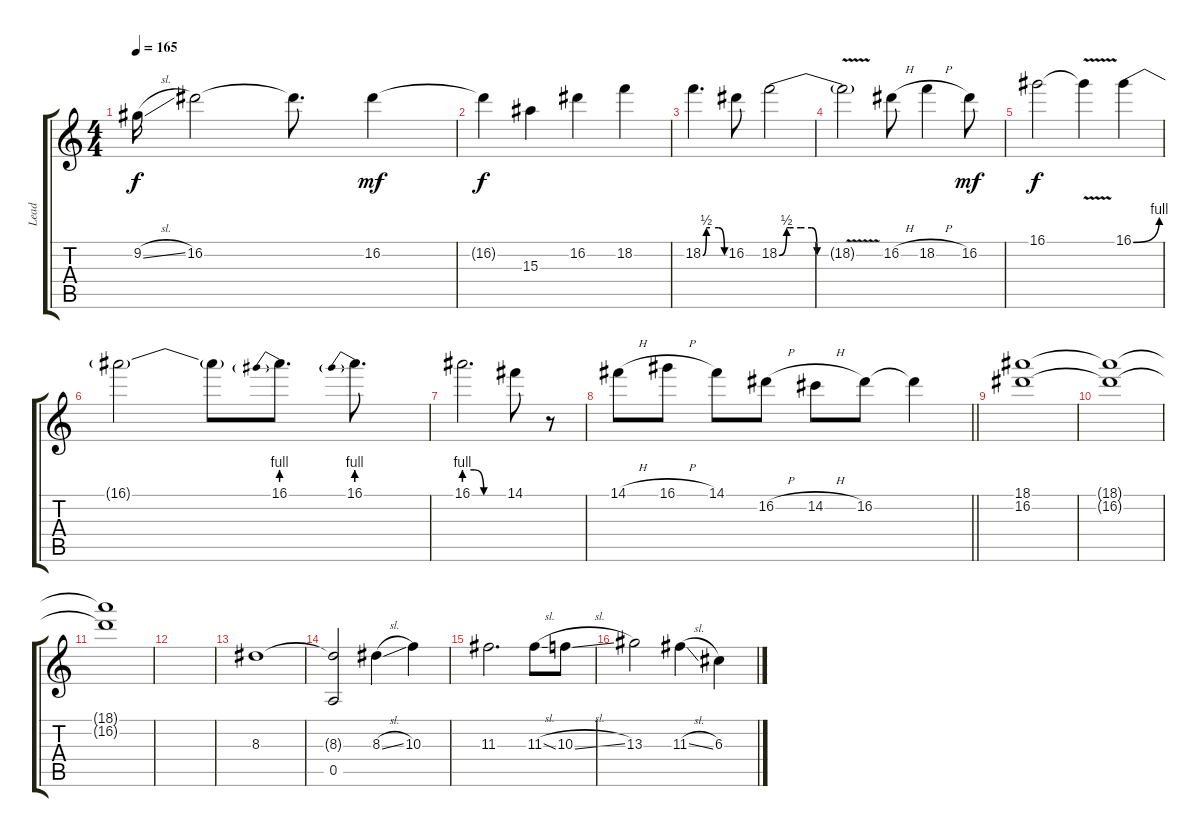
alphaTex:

\track ("Lead" "Lead") {instrument overdrivenguitar}
\staff {score tabs}
\tuning (E4 B3 G3 D3 A2 E2) {hide}
\ts (4 4)
\tempo 165
\clef g2
\ks c
9.2{sl}.16{dy f} 16.2.2 16.2{t}.8{d} 16.2.4{dy mf} |
16.2{t}.4{dy f} 15.3.4 16.2.4 18.2.4 |
18.2{be (custom 0 0 10 2 20 2 44 2 60 0)}.4{d} 16.2.8 18.2{be (custom 0 0 7 2 10 2 20 2 30 2 35 0 60 0)}.2 |
18.2{v t}.2 16.2{h}.8 18.2{h}.4 16.2.8{dy mf} |
16.1.2{dy f} 16.1{v t}.4 16.1{be (bend 0 0 60 4)}.4 |
16.1{t}.2 16.1{t}.8 16.1{be (prebend 0 4 60 4)}.8{d} 16.1{be (prebend 0 4 60 4)}.8{d} |
16.1{be (custom 0 4 15 4 30 0 60 0)}.2{d} 14.1.8 r.8 |
\barLineRight lightlight
14.1{h}.8 16.1{h}.8 14.1.8 16.2{h}.8 14.2{h}.8 16.2.8 16.2{t}.4 |
(18.1 16.2).1 |
(18.1{t} 16.2{t}).1 |
(18.1{t} 16.2{t}).1 |
|
8.3.1 |
(8.3{t} 0.5).2 8.3{sl}.4 10.3.4 |
11.3.2{d} 11.3{sl}.8 10.3{sl}.8 |
13.3.2 11.3{sl}.4 6.3.4
